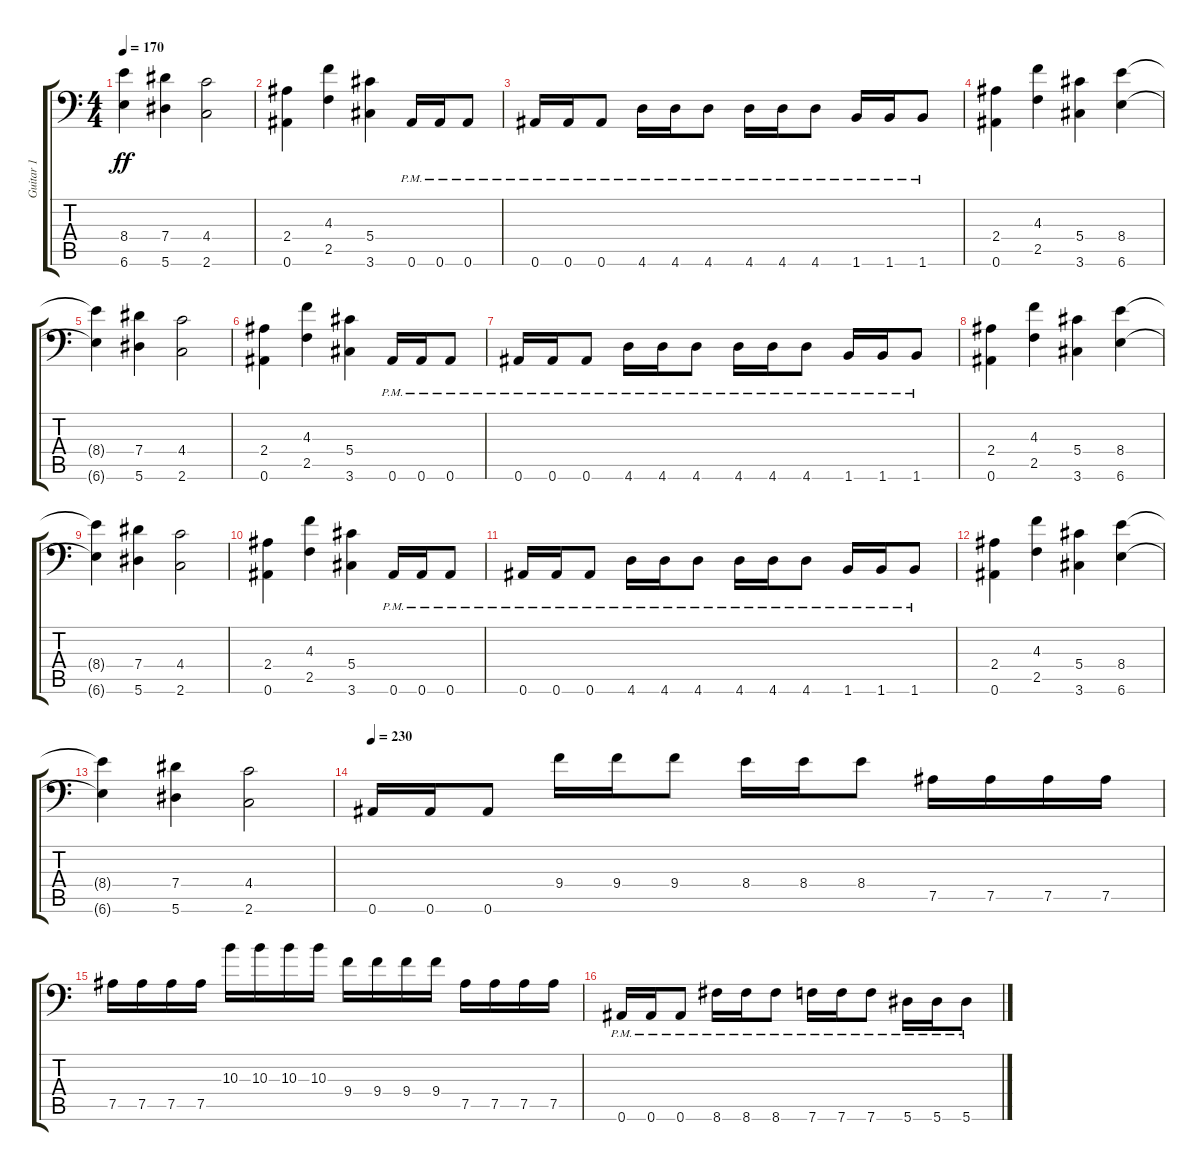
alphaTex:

\track ("Guitar 1" "Guitar 1") {instrument distortionguitar}
\staff {score tabs}
\tuning (Bb3 F3 Db3 Ab2 Eb2 Bb1) {hide}
\ts (4 4)
\tempo 170
\clef f4
\ks c
(8.4{t} 6.6{t}).4{dy ff} (7.4 5.6).4 (4.4 2.6).2 |
(2.4 0.6).4 (4.3 2.5).4 (5.4 3.6).4 0.6{pm}.16 0.6{pm}.16 0.6{pm}.8 |
0.6{pm}.16 0.6{pm}.16 0.6{pm}.8 4.6{pm}.16 4.6{pm}.16 4.6{pm}.8 4.6{pm}.16 4.6{pm}.16 4.6{pm}.8 1.6{pm}.16 1.6{pm}.16 1.6{pm}.8 |
(2.4 0.6).4 (4.3 2.5).4 (5.4 3.6).4 (8.4 6.6).4 |
(8.4{t} 6.6{t}).4 (7.4 5.6).4 (4.4 2.6).2 |
(2.4 0.6).4 (4.3 2.5).4 (5.4 3.6).4 0.6{pm}.16 0.6{pm}.16 0.6{pm}.8 |
0.6{pm}.16 0.6{pm}.16 0.6{pm}.8 4.6{pm}.16 4.6{pm}.16 4.6{pm}.8 4.6{pm}.16 4.6{pm}.16 4.6{pm}.8 1.6{pm}.16 1.6{pm}.16 1.6{pm}.8 |
(2.4 0.6).4 (4.3 2.5).4 (5.4 3.6).4 (8.4 6.6).4 |
(8.4{t} 6.6{t}).4 (7.4 5.6).4 (4.4 2.6).2 |
(2.4 0.6).4 (4.3 2.5).4 (5.4 3.6).4 0.6{pm}.16 0.6{pm}.16 0.6{pm}.8 |
0.6{pm}.16 0.6{pm}.16 0.6{pm}.8 4.6{pm}.16 4.6{pm}.16 4.6{pm}.8 4.6{pm}.16 4.6{pm}.16 4.6{pm}.8 1.6{pm}.16 1.6{pm}.16 1.6{pm}.8 |
(2.4 0.6).4 (4.3 2.5).4 (5.4 3.6).4 (8.4 6.6).4 |
(8.4{t} 6.6{t}).4 (7.4 5.6).4 (4.4 2.6).2 |
\tempo 230
0.6.16 0.6.16 0.6.8 9.4.16 9.4.16 9.4.8 8.4.16 8.4.16 8.4.8 7.5.16 7.5.16 7.5.16 7.5.16 |
7.5.16 7.5.16 7.5.16 7.5.16 10.3.16 10.3.16 10.3.16 10.3.16 9.4.16 9.4.16 9.4.16 9.4.16 7.5.16 7.5.16 7.5.16 7.5.16 |
0.6{pm}.16 0.6{pm}.16 0.6{pm}.8 8.6{pm}.16 8.6{pm}.16 8.6{pm}.8 7.6{pm}.16 7.6{pm}.16 7.6{pm}.8 5.6{pm}.16 5.6{pm}.16 5.6{pm}.8
